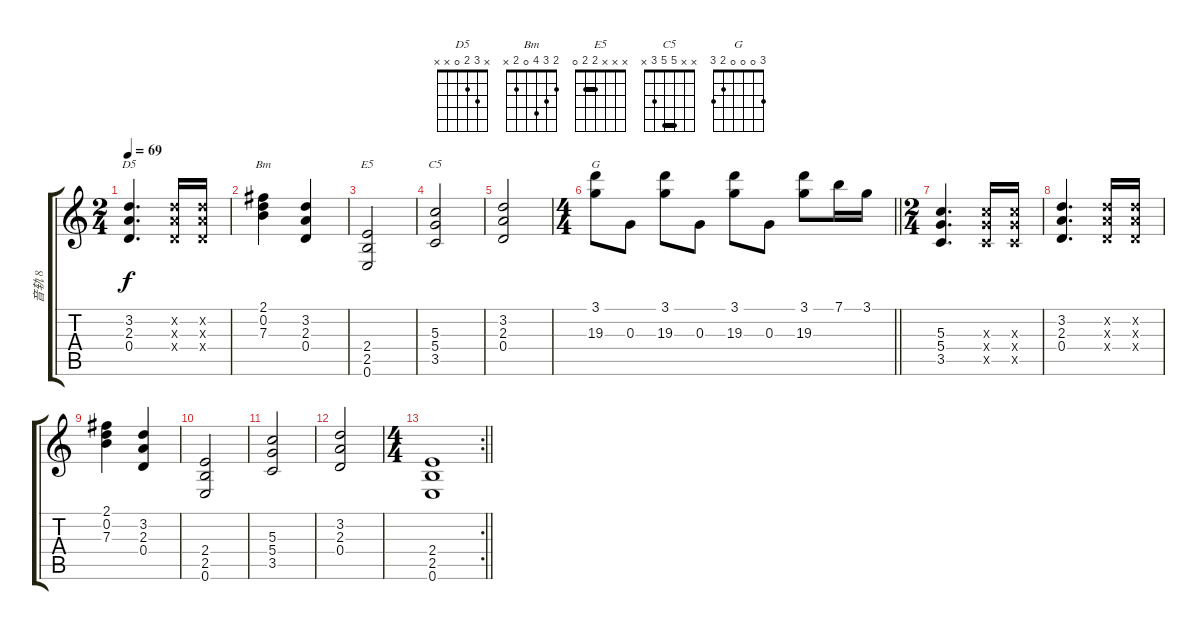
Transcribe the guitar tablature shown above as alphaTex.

\track ("音轨 8" "音轨 8") {instrument overdrivenguitar}
\staff {score tabs}
\tuning (E4 B3 G3 D3 A2 E2) {hide}
\chord ("D5" x 3 2 0 x x)
\chord ("Bm" 2 3 4 0 2 x)
\chord ("E5" x x x 2 2 0) {barre 2}
\chord ("C5" x x 5 5 3 x) {barre 5}
\chord ("G" 3 0 0 0 2 3)
\ts (2 4)
\tempo 69
\clef g2
\ks c
(3.2 2.3 0.4).4{d ch "D5" dy f} (3.2{x} 2.3{x} 0.4{x}).16 (3.2{x} 2.3{x} 0.4{x}).16 |
(2.1 0.2 7.3).4{ch "Bm"} (3.2 2.3 0.4).4 |
(2.4 2.5 0.6).2{ch "E5"} |
(5.3 5.4 3.5).2{ch "C5"} |
(3.2 2.3 0.4).2 |
\ts (4 4)
\barLineRight lightlight
(3.1 19.3).8{ch "G"} 0.3.8 (3.1 19.3).8 0.3.8 (3.1 19.3).8{txt ""} 0.3.8 (3.1 19.3).8 7.1.16 3.1.16 |
\ts (2 4)
(5.3 5.4 3.5).4{d} (5.3{x} 5.4{x} 3.5{x}).16 (5.3{x} 5.4{x} 3.5{x}).16 |
(3.2 2.3 0.4).4{d} (3.2{x} 2.3{x} 0.4{x}).16 (3.2{x} 2.3{x} 0.4{x}).16 |
(2.1 0.2 7.3).4 (3.2 2.3 0.4).4 |
(2.4 2.5 0.6).2 |
(5.3 5.4 3.5).2 |
(3.2 2.3 0.4).2 |
\rc 2
\ts (4 4)
\barLineRight lightlight
(2.4 2.5 0.6).1
